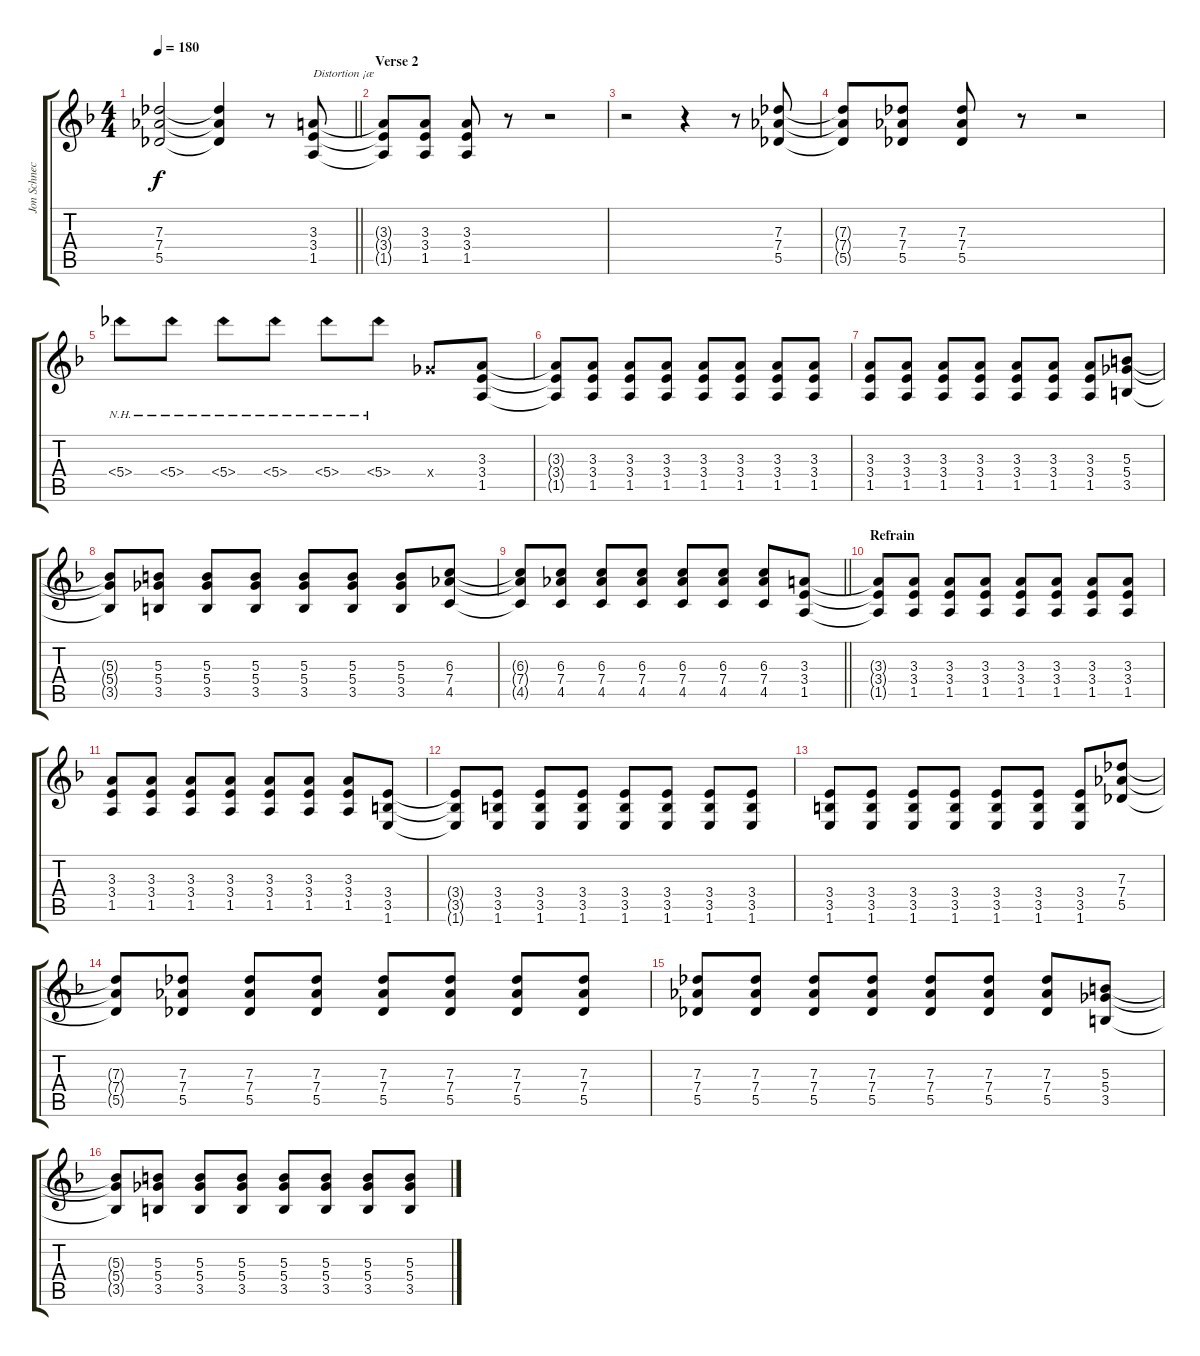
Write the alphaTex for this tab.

\track ("Jon Schneck (Guitar)" "Jon Schnec") {instrument distortionguitar}
\staff {score tabs}
\tuning (Eb4 Bb3 Gb3 Db3 Ab2 Eb2) {hide}
\ts (4 4)
\tempo 180
\clef g2
\barLineRight lightlight
\ks dminor
(7.3{t} 7.4{t} 5.5{t}).2{dy f} (7.3{t} 7.4{t} 5.5{t}).4 r.8 (3.3 3.4 1.5).8{txt "Distortion ¡æ" instrument distortionguitar} |
\section ("" "Verse 2")
(3.3{t} 3.4{t} 1.5{t}).8 (3.3 3.4 1.5).8 (3.3 3.4 1.5).8 r.8 r.2 |
r.2 r.4 r.8 (7.3 7.4 5.5).8 |
(7.3{t} 7.4{t} 5.5{t}).8 (7.3 7.4 5.5).8 (7.3 7.4 5.5).8 r.8 r.2 |
5.4{nh}.8 5.4{nh}.8 5.4{nh}.8 5.4{nh}.8 5.4{nh}.8 5.4{nh}.8 5.4{x}.8 (3.3 3.4 1.5).8 |
(3.3{t} 3.4{t} 1.5{t}).8 (3.3 3.4 1.5).8 (3.3 3.4 1.5).8 (3.3 3.4 1.5).8 (3.3 3.4 1.5).8 (3.3 3.4 1.5).8 (3.3 3.4 1.5).8 (3.3 3.4 1.5).8 |
(3.3 3.4 1.5).8 (3.3 3.4 1.5).8 (3.3 3.4 1.5).8 (3.3 3.4 1.5).8 (3.3 3.4 1.5).8 (3.3 3.4 1.5).8 (3.3 3.4 1.5).8 (5.3 5.4 3.5).8 |
(5.3{t} 5.4{t} 3.5{t}).8 (5.3 5.4 3.5).8 (5.3 5.4 3.5).8 (5.3 5.4 3.5).8 (5.3 5.4 3.5).8 (5.3 5.4 3.5).8 (5.3 5.4 3.5).8 (6.3 7.4 4.5).8 |
\barLineRight lightlight
(6.3{t} 7.4{t} 4.5{t}).8 (6.3 7.4 4.5).8 (6.3 7.4 4.5).8 (6.3 7.4 4.5).8 (6.3 7.4 4.5).8 (6.3 7.4 4.5).8 (6.3 7.4 4.5).8 (3.3 3.4 1.5).8 |
\section ("" "Refrain")
(3.3{t} 3.4{t} 1.5{t}).8 (3.3 3.4 1.5).8 (3.3 3.4 1.5).8 (3.3 3.4 1.5).8 (3.3 3.4 1.5).8 (3.3 3.4 1.5).8 (3.3 3.4 1.5).8 (3.3 3.4 1.5).8 |
(3.3 3.4 1.5).8 (3.3 3.4 1.5).8 (3.3 3.4 1.5).8 (3.3 3.4 1.5).8 (3.3 3.4 1.5).8 (3.3 3.4 1.5).8 (3.3 3.4 1.5).8 (3.4 3.5 1.6).8 |
(3.4{t} 3.5{t} 1.6{t}).8 (3.4 3.5 1.6).8 (3.4 3.5 1.6).8 (3.4 3.5 1.6).8 (3.4 3.5 1.6).8 (3.4 3.5 1.6).8 (3.4 3.5 1.6).8 (3.4 3.5 1.6).8 |
(3.4 3.5 1.6).8 (3.4 3.5 1.6).8 (3.4 3.5 1.6).8 (3.4 3.5 1.6).8 (3.4 3.5 1.6).8 (3.4 3.5 1.6).8 (3.4 3.5 1.6).8 (7.3 7.4 5.5).8 |
(7.3{t} 7.4{t} 5.5{t}).8 (7.3 7.4 5.5).8 (7.3 7.4 5.5).8 (7.3 7.4 5.5).8 (7.3 7.4 5.5).8 (7.3 7.4 5.5).8 (7.3 7.4 5.5).8 (7.3 7.4 5.5).8 |
(7.3 7.4 5.5).8 (7.3 7.4 5.5).8 (7.3 7.4 5.5).8 (7.3 7.4 5.5).8 (7.3 7.4 5.5).8 (7.3 7.4 5.5).8 (7.3 7.4 5.5).8 (5.3 5.4 3.5).8 |
(5.3{t} 5.4{t} 3.5{t}).8 (5.3 5.4 3.5).8 (5.3 5.4 3.5).8 (5.3 5.4 3.5).8 (5.3 5.4 3.5).8 (5.3 5.4 3.5).8 (5.3 5.4 3.5).8 (5.3 5.4 3.5).8
